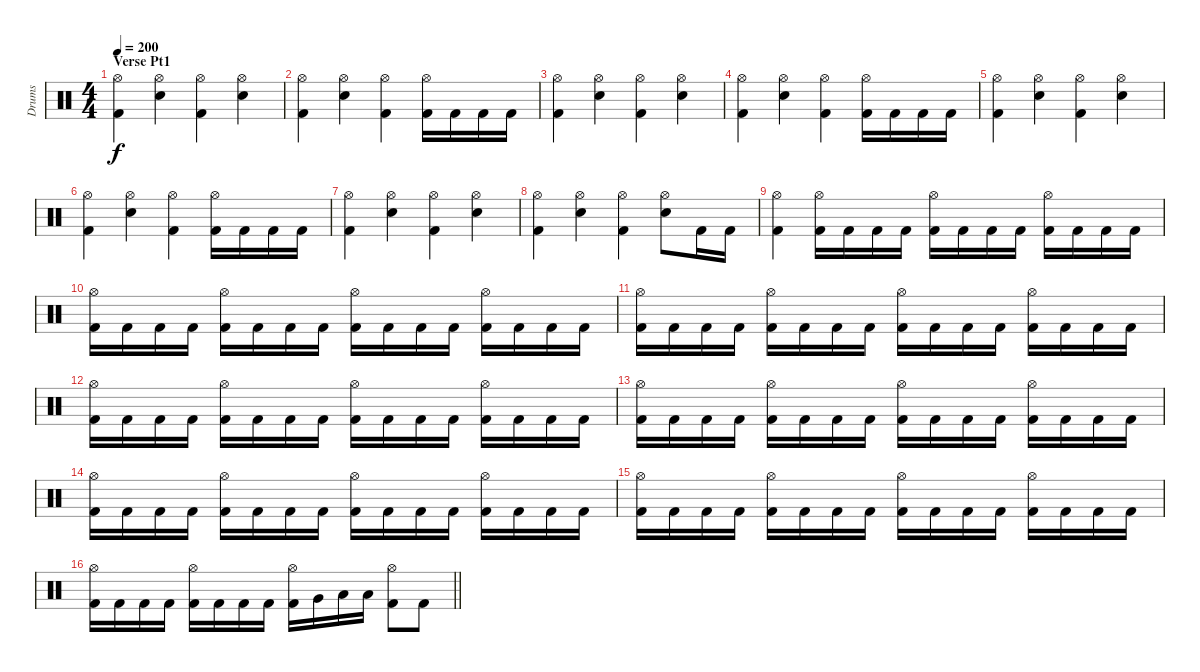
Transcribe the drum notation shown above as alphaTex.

\track ("Drums" "Drums") {instrument percussion}
\staff {score}
\articulation defaults
\ts (4 4)
\section ("" "Verse Pt1")
\tempo 200
\clef neutral
\ks c
("Hi-Hat (open)" "Kick (hit) 2").4{dy f} ("Hi-Hat (open)" "Electric Snare (hit)").4 ("Hi-Hat (open)" "Kick (hit) 2").4 ("Hi-Hat (open)" "Electric Snare (hit)").4 |
("Hi-Hat (open)" "Kick (hit) 2").4 ("Hi-Hat (open)" "Electric Snare (hit)").4 ("Hi-Hat (open)" "Kick (hit) 2").4 ("Hi-Hat (open)" "Kick (hit) 2").16 "Kick (hit) 2".16 "Kick (hit) 2".16 "Kick (hit) 2".16 |
("Hi-Hat (open)" "Kick (hit) 2").4 ("Hi-Hat (open)" "Electric Snare (hit)").4 ("Hi-Hat (open)" "Kick (hit) 2").4 ("Hi-Hat (open)" "Electric Snare (hit)").4 |
("Hi-Hat (open)" "Kick (hit) 2").4 ("Hi-Hat (open)" "Electric Snare (hit)").4 ("Hi-Hat (open)" "Kick (hit) 2").4 ("Hi-Hat (open)" "Kick (hit) 2").16 "Kick (hit) 2".16 "Kick (hit) 2".16 "Kick (hit) 2".16 |
("Hi-Hat (open)" "Kick (hit) 2").4 ("Hi-Hat (open)" "Electric Snare (hit)").4 ("Hi-Hat (open)" "Kick (hit) 2").4 ("Hi-Hat (open)" "Electric Snare (hit)").4 |
("Hi-Hat (open)" "Kick (hit) 2").4 ("Hi-Hat (open)" "Electric Snare (hit)").4 ("Hi-Hat (open)" "Kick (hit) 2").4 ("Hi-Hat (open)" "Kick (hit) 2").16 "Kick (hit) 2".16 "Kick (hit) 2".16 "Kick (hit) 2".16 |
("Hi-Hat (open)" "Kick (hit) 2").4 ("Hi-Hat (open)" "Electric Snare (hit)").4 ("Hi-Hat (open)" "Kick (hit) 2").4 ("Hi-Hat (open)" "Electric Snare (hit)").4 |
("Hi-Hat (open)" "Kick (hit) 2").4 ("Hi-Hat (open)" "Electric Snare (hit)").4 ("Hi-Hat (open)" "Kick (hit) 2").4 ("Hi-Hat (open)" "Electric Snare (hit)").8 "Kick (hit) 2".16 "Kick (hit) 2".16 |
("Hi-Hat (open)" "Kick (hit) 2").4 ("Hi-Hat (open)" "Kick (hit) 2").16 "Kick (hit) 2".16 "Kick (hit) 2".16 "Kick (hit) 2".16 ("Hi-Hat (open)" "Kick (hit) 2").16 "Kick (hit) 2".16 "Kick (hit) 2".16 "Kick (hit) 2".16 ("Hi-Hat (open)" "Kick (hit) 2").16 "Kick (hit) 2".16 "Kick (hit) 2".16 "Kick (hit) 2".16 |
("Hi-Hat (open)" "Kick (hit) 2").16 "Kick (hit) 2".16 "Kick (hit) 2".16 "Kick (hit) 2".16 ("Hi-Hat (open)" "Kick (hit) 2").16 "Kick (hit) 2".16 "Kick (hit) 2".16 "Kick (hit) 2".16 ("Hi-Hat (open)" "Kick (hit) 2").16 "Kick (hit) 2".16 "Kick (hit) 2".16 "Kick (hit) 2".16 ("Hi-Hat (open)" "Kick (hit) 2").16 "Kick (hit) 2".16 "Kick (hit) 2".16 "Kick (hit) 2".16 |
("Hi-Hat (open)" "Kick (hit) 2").16 "Kick (hit) 2".16 "Kick (hit) 2".16 "Kick (hit) 2".16 ("Hi-Hat (open)" "Kick (hit) 2").16 "Kick (hit) 2".16 "Kick (hit) 2".16 "Kick (hit) 2".16 ("Hi-Hat (open)" "Kick (hit) 2").16 "Kick (hit) 2".16 "Kick (hit) 2".16 "Kick (hit) 2".16 ("Hi-Hat (open)" "Kick (hit) 2").16 "Kick (hit) 2".16 "Kick (hit) 2".16 "Kick (hit) 2".16 |
("Hi-Hat (open)" "Kick (hit) 2").16 "Kick (hit) 2".16 "Kick (hit) 2".16 "Kick (hit) 2".16 ("Hi-Hat (open)" "Kick (hit) 2").16 "Kick (hit) 2".16 "Kick (hit) 2".16 "Kick (hit) 2".16 ("Hi-Hat (open)" "Kick (hit) 2").16 "Kick (hit) 2".16 "Kick (hit) 2".16 "Kick (hit) 2".16 ("Hi-Hat (open)" "Kick (hit) 2").16 "Kick (hit) 2".16 "Kick (hit) 2".16 "Kick (hit) 2".16 |
("Hi-Hat (open)" "Kick (hit) 2").16 "Kick (hit) 2".16 "Kick (hit) 2".16 "Kick (hit) 2".16 ("Hi-Hat (open)" "Kick (hit) 2").16 "Kick (hit) 2".16 "Kick (hit) 2".16 "Kick (hit) 2".16 ("Hi-Hat (open)" "Kick (hit) 2").16 "Kick (hit) 2".16 "Kick (hit) 2".16 "Kick (hit) 2".16 ("Hi-Hat (open)" "Kick (hit) 2").16 "Kick (hit) 2".16 "Kick (hit) 2".16 "Kick (hit) 2".16 |
("Hi-Hat (open)" "Kick (hit) 2").16 "Kick (hit) 2".16 "Kick (hit) 2".16 "Kick (hit) 2".16 ("Hi-Hat (open)" "Kick (hit) 2").16 "Kick (hit) 2".16 "Kick (hit) 2".16 "Kick (hit) 2".16 ("Hi-Hat (open)" "Kick (hit) 2").16 "Kick (hit) 2".16 "Kick (hit) 2".16 "Kick (hit) 2".16 ("Hi-Hat (open)" "Kick (hit) 2").16 "Kick (hit) 2".16 "Kick (hit) 2".16 "Kick (hit) 2".16 |
("Hi-Hat (open)" "Kick (hit) 2").16 "Kick (hit) 2".16 "Kick (hit) 2".16 "Kick (hit) 2".16 ("Hi-Hat (open)" "Kick (hit) 2").16 "Kick (hit) 2".16 "Kick (hit) 2".16 "Kick (hit) 2".16 ("Hi-Hat (open)" "Kick (hit) 2").16 "Kick (hit) 2".16 "Kick (hit) 2".16 "Kick (hit) 2".16 ("Hi-Hat (open)" "Kick (hit) 2").16 "Kick (hit) 2".16 "Kick (hit) 2".16 "Kick (hit) 2".16 |
\barLineRight lightlight
("Hi-Hat (open)" "Kick (hit) 2").16 "Kick (hit) 2".16 "Kick (hit) 2".16 "Kick (hit) 2".16 ("Hi-Hat (open)" "Kick (hit) 2").16 "Kick (hit) 2".16 "Kick (hit) 2".16 "Kick (hit) 2".16 ("Hi-Hat (open)" "Kick (hit) 2").16 "Very Low Tom (hit)".16 "Low Floor Tom (hit)".16 "Low Floor Tom (hit)".16 ("Hi-Hat (open)" "Kick (hit) 2").8 "Kick (hit) 2".8
